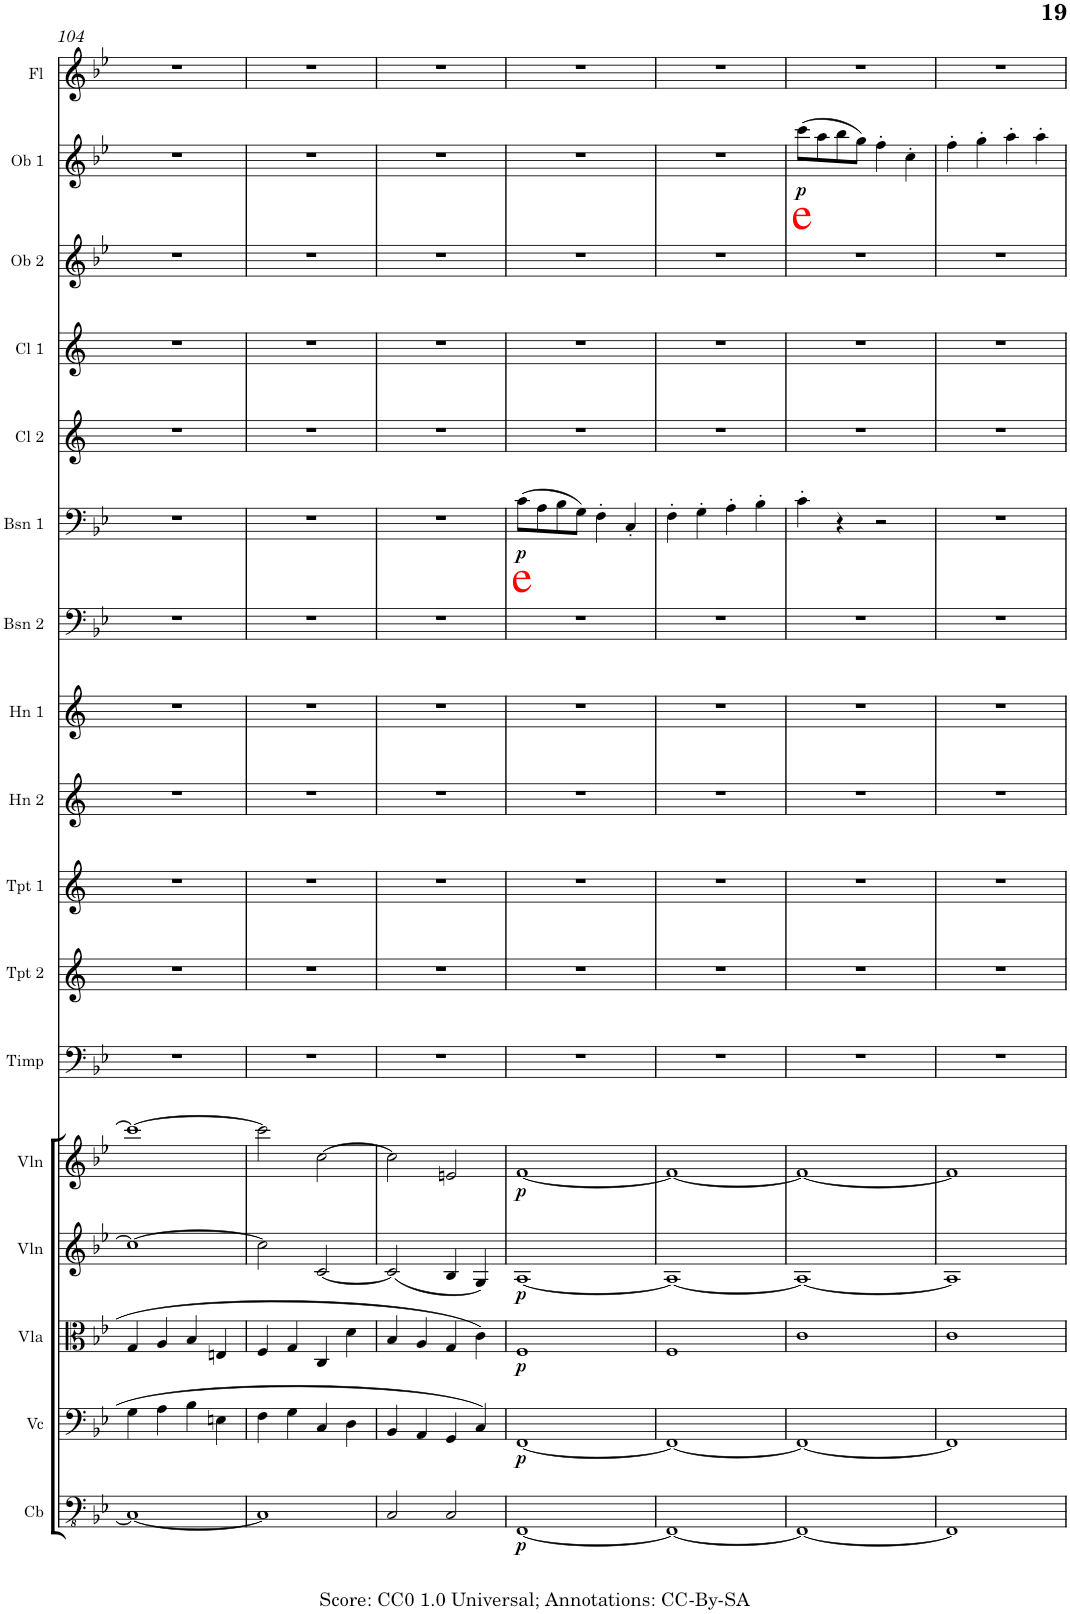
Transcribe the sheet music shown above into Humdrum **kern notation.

**kern	**dynam	**kern	**dynam	**kern	**dynam	**kern	**dynam	**kern	**dynam	**kern	**kern	**kern	**kern	**kern	**kern	**kern	**text	**dynam	**kern	**kern	**kern	**kern	**text	**dynam	**kern
*part17	*part17	*part16	*part16	*part15	*part15	*part14	*part14	*part13	*part13	*part12	*part11	*part10	*part9	*part8	*part7	*part6	*part6	*part6	*part5	*part4	*part3	*part2	*part2	*part2	*part1
*staff17	*staff17	*staff16	*staff16	*staff15	*staff15	*staff14	*staff14	*staff13	*staff13	*staff12	*staff11	*staff10	*staff9	*staff8	*staff7	*staff6	*staff6	*staff6	*staff5	*staff4	*staff3	*staff2	*staff2	*staff2	*staff1
*I"Contrabass	*	*I"Violoncello	*	*I"Viola	*	*I"Violin	*	*I"Violin	*	*I"Timpani	*I"Bb Trumpet 2	*I"Bb Trumpet 1	*I"Bb (alto) Horn 2	*I"Bb (alto) Horn 1	*I"Bassoon 2	*I"Bassoon 1	*	*	*I"Bb Clarinet 2	*I"Bb Clarinet 1	*I"Oboe 2	*I"Oboe 1	*	*	*I"Flute
*I'Cb	*	*I'Vc	*	*I'Vla	*	*I'Vln	*	*I'Vln	*	*I'Timp	*I'Tpt 2	*I'Tpt 1	*I'Hn 2	*I'Hn 1	*I'Bsn 2	*I'Bsn 1	*	*	*I'Cl 2	*I'Cl 1	*I'Ob 2	*I'Ob 1	*	*	*I'Fl
!!LO:PB:g=z
*clefFv4	*	*clefF4	*	*clefC3	*	*clefG2	*	*clefG2	*	*clefF4	*clefG2	*clefG2	*clefG2	*clefG2	*clefF4	*clefF4	*	*	*clefG2	*clefG2	*clefG2	*clefG2	*	*	*clefG2
*	*	*	*	*	*	*	*	*	*	*	*Trd1c2	*Trd1c2	*Trd1c2	*Trd1c2	*	*	*	*	*Trd1c2	*Trd1c2	*	*	*	*	*
*k[b-e-]	*	*k[b-e-]	*	*k[b-e-]	*	*k[b-e-]	*	*k[b-e-]	*	*k[b-e-]	*k[]	*k[]	*k[]	*k[]	*k[b-e-]	*k[b-e-]	*	*	*k[]	*k[]	*k[b-e-]	*k[b-e-]	*	*	*k[b-e-]
*M2/2	*	*M2/2	*	*M2/2	*	*M2/2	*	*M2/2	*	*M2/2	*M2/2	*M2/2	*M2/2	*M2/2	*M2/2	*M2/2	*	*	*M2/2	*M2/2	*M2/2	*M2/2	*	*	*M2/2
*met(c|)	*	*met(c|)	*	*met(c|)	*	*met(c|)	*	*met(c|)	*	*met(c|)	*met(c|)	*met(c|)	*met(c|)	*met(c|)	*met(c|)	*met(c|)	*	*	*met(c|)	*met(c|)	*met(c|)	*met(c|)	*	*	*met(c|)
=104	=104	=104	=104	=104	=104	=104	=104	=104	=104	=104	=104	=104	=104	=104	=104	=104	=104	=104	=104	=104	=104	=104	=104	=104	=104
1CC_	.	4G\	.	4G/	.	1cc_	.	1ccc_	.	1r	1r	1r	1r	1r	1r	1r	.	.	1r	1r	1r	1r	.	.	1r
.	.	4A\	.	4A/	.	.	.	.	.	.	.	.	.	.	.	.	.	.	.	.	.	.	.	.	.
.	.	4B-\	.	4B-/	.	.	.	.	.	.	.	.	.	.	.	.	.	.	.	.	.	.	.	.	.
.	.	4En\	.	4En/	.	.	.	.	.	.	.	.	.	.	.	.	.	.	.	.	.	.	.	.	.
=105	=105	=105	=105	=105	=105	=105	=105	=105	=105	=105	=105	=105	=105	=105	=105	=105	=105	=105	=105	=105	=105	=105	=105	=105	=105
1CC]	.	4F\	.	4F/	.	2cc\]	.	2ccc\]	.	1r	1r	1r	1r	1r	1r	1r	.	.	1r	1r	1r	1r	.	.	1r
.	.	4G\	.	4G/	.	.	.	.	.	.	.	.	.	.	.	.	.	.	.	.	.	.	.	.	.
.	.	4C/	.	4C/	.	[2c/	.	[2cc\	.	.	.	.	.	.	.	.	.	.	.	.	.	.	.	.	.
.	.	4D\	.	4d\	.	.	.	.	.	.	.	.	.	.	.	.	.	.	.	.	.	.	.	.	.
=106	=106	=106	=106	=106	=106	=106	=106	=106	=106	=106	=106	=106	=106	=106	=106	=106	=106	=106	=106	=106	=106	=106	=106	=106	=106
2CC/	.	4BB-/	.	4B-/	.	(2c/]	.	2cc\]	.	1r	1r	1r	1r	1r	1r	1r	.	.	1r	1r	1r	1r	.	.	1r
.	.	4AA/	.	4A/	.	.	.	.	.	.	.	.	.	.	.	.	.	.	.	.	.	.	.	.	.
2CC/	.	4GG/	.	4G/	.	4B-/	.	2en/	.	.	.	.	.	.	.	.	.	.	.	.	.	.	.	.	.
.	.	4C/	.	4c\	.	4G/)	.	.	.	.	.	.	.	.	.	.	.	.	.	.	.	.	.	.	.
=107	=107	=107	=107	=107	=107	=107	=107	=107	=107	=107	=107	=107	=107	=107	=107	=107	=107	=107	=107	=107	=107	=107	=107	=107	=107
!	!LO:DY:b	!	!LO:DY:b	!	!LO:DY:b	!	!LO:DY:b	!	!LO:DY:b	!	!	!	!	!	!	!	!LO:LY:b:color=#FF0000	!LO:DY:b	!	!	!	!	!	!	!
[1FFF	p	[1FF	p	1F	p	[1A	p	[1f	p	1r	1r	1r	1r	1r	1r	(8c\L	e	p	1r	1r	1r	1r	.	.	1r
.	.	.	.	.	.	.	.	.	.	.	.	.	.	.	.	8A\	.	.	.	.	.	.	.	.	.
.	.	.	.	.	.	.	.	.	.	.	.	.	.	.	.	8B-\	.	.	.	.	.	.	.	.	.
.	.	.	.	.	.	.	.	.	.	.	.	.	.	.	.	8G\J)	.	.	.	.	.	.	.	.	.
.	.	.	.	.	.	.	.	.	.	.	.	.	.	.	.	4F'\	.	.	.	.	.	.	.	.	.
.	.	.	.	.	.	.	.	.	.	.	.	.	.	.	.	4C'/	.	.	.	.	.	.	.	.	.
=108	=108	=108	=108	=108	=108	=108	=108	=108	=108	=108	=108	=108	=108	=108	=108	=108	=108	=108	=108	=108	=108	=108	=108	=108	=108
1FFF_	.	1FF_	.	1F	.	1A_	.	1f_	.	1r	1r	1r	1r	1r	1r	4F'\	.	.	1r	1r	1r	1r	.	.	1r
.	.	.	.	.	.	.	.	.	.	.	.	.	.	.	.	4G'\	.	.	.	.	.	.	.	.	.
.	.	.	.	.	.	.	.	.	.	.	.	.	.	.	.	4A'\	.	.	.	.	.	.	.	.	.
.	.	.	.	.	.	.	.	.	.	.	.	.	.	.	.	4B-'\	.	.	.	.	.	.	.	.	.
=109	=109	=109	=109	=109	=109	=109	=109	=109	=109	=109	=109	=109	=109	=109	=109	=109	=109	=109	=109	=109	=109	=109	=109	=109	=109
!	!	!	!	!	!	!	!	!	!	!	!	!	!	!	!	!	!	!	!	!	!	!	!LO:LY:b:color=#FF0000	!LO:DY:b	!
1FFF_	.	1FF_	.	1c	.	1A_	.	1f_	.	1r	1r	1r	1r	1r	1r	4c'\	.	.	1r	1r	1r	(8ccc\L	e	p	1r
.	.	.	.	.	.	.	.	.	.	.	.	.	.	.	.	.	.	.	.	.	.	8aa\	.	.	.
.	.	.	.	.	.	.	.	.	.	.	.	.	.	.	.	4r	.	.	.	.	.	8bb-\	.	.	.
.	.	.	.	.	.	.	.	.	.	.	.	.	.	.	.	.	.	.	.	.	.	8gg\J)	.	.	.
.	.	.	.	.	.	.	.	.	.	.	.	.	.	.	.	2r	.	.	.	.	.	4ff'\	.	.	.
.	.	.	.	.	.	.	.	.	.	.	.	.	.	.	.	.	.	.	.	.	.	4cc'\	.	.	.
=110	=110	=110	=110	=110	=110	=110	=110	=110	=110	=110	=110	=110	=110	=110	=110	=110	=110	=110	=110	=110	=110	=110	=110	=110	=110
1FFF]	.	1FF]	.	1c	.	1A]	.	1f]	.	1r	1r	1r	1r	1r	1r	1r	.	.	1r	1r	1r	4ff'\	.	.	1r
.	.	.	.	.	.	.	.	.	.	.	.	.	.	.	.	.	.	.	.	.	.	4gg'\	.	.	.
.	.	.	.	.	.	.	.	.	.	.	.	.	.	.	.	.	.	.	.	.	.	4aa'\	.	.	.
.	.	.	.	.	.	.	.	.	.	.	.	.	.	.	.	.	.	.	.	.	.	4aa'\	.	.	.
=	=	=	=	=	=	=	=	=	=	=	=	=	=	=	=	=	=	=	=	=	=	=	=	=	=
*-	*-	*-	*-	*-	*-	*-	*-	*-	*-	*-	*-	*-	*-	*-	*-	*-	*-	*-	*-	*-	*-	*-	*-	*-	*-
